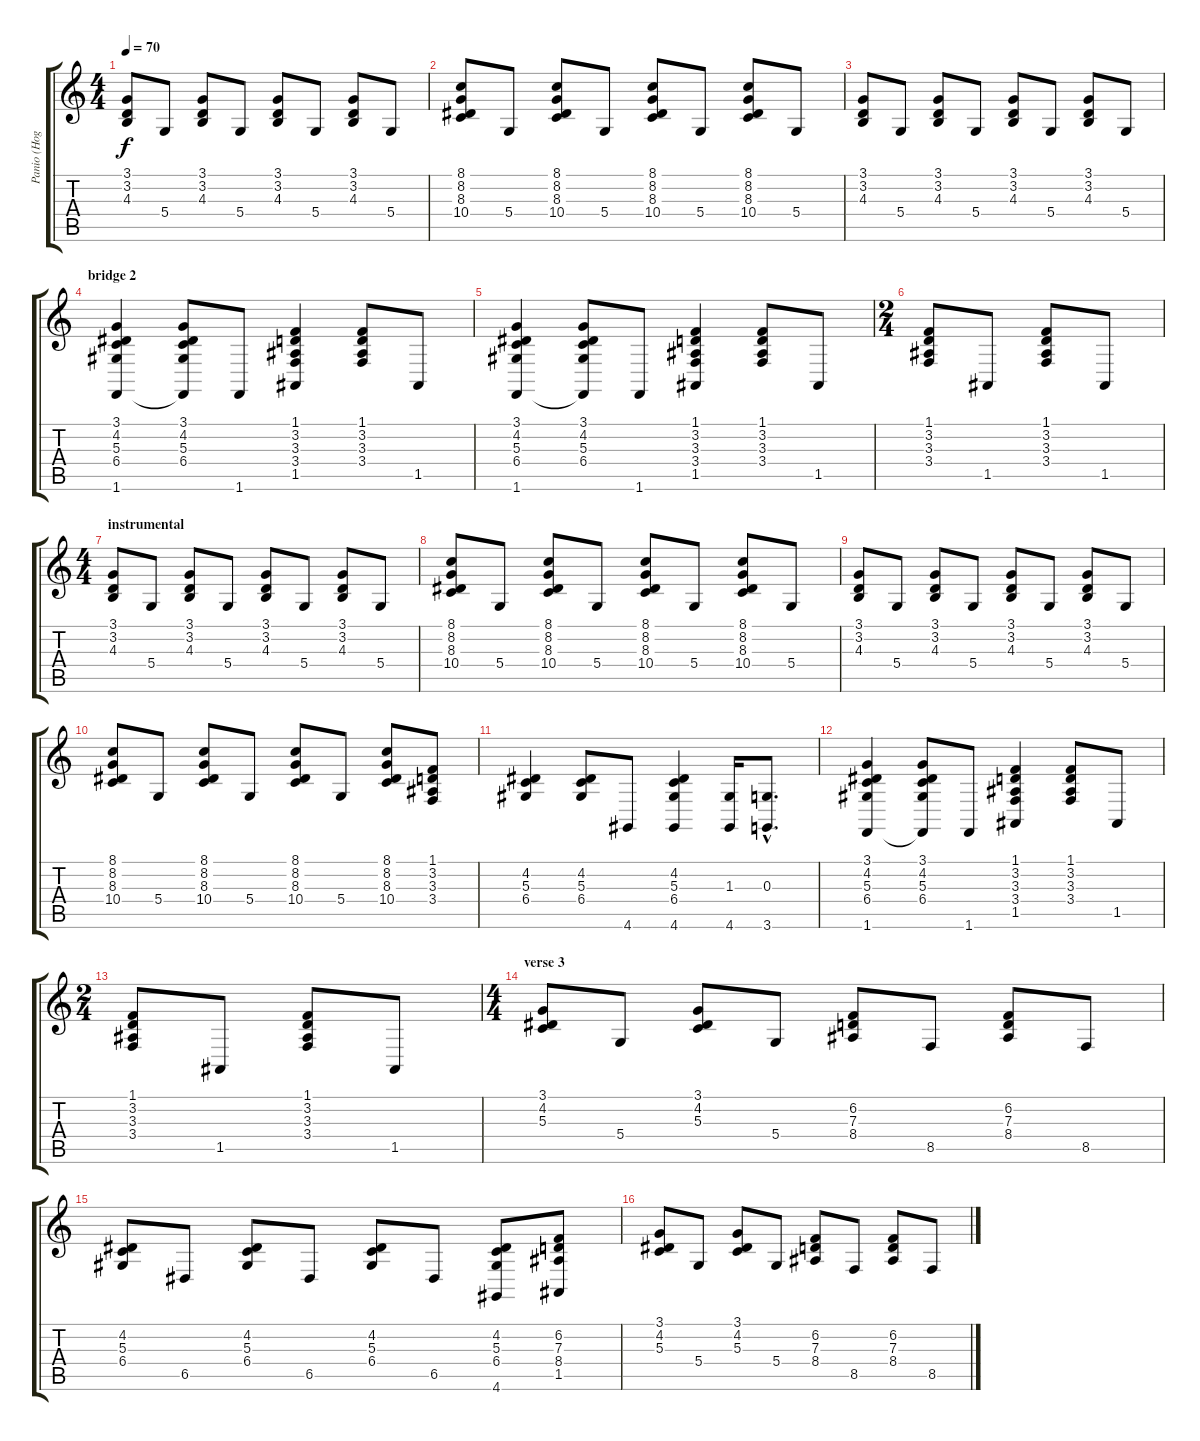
\track ("Panio (Hogson)" "Panio (Hog") {instrument honkytonkpiano}
\staff {score tabs}
\tuning (E4 B3 G3 D3 A2 E2) {hide}
\ts (4 4)
\tempo 70
\clef g2
\ks c
(3.1 3.2 4.3).8{dy f} 5.4.8 (3.1 3.2 4.3).8 5.4.8 (3.1 3.2 4.3).8 5.4.8 (3.1 3.2 4.3).8 5.4.8 |
(8.1 8.2 8.3 10.4).8 5.4.8 (8.1 8.2 8.3 10.4).8 5.4.8 (8.1 8.2 8.3 10.4).8 5.4.8 (8.1 8.2 8.3 10.4).8 5.4.8 |
(3.1 3.2 4.3).8 5.4.8 (3.1 3.2 4.3).8 5.4.8 (3.1 3.2 4.3).8 5.4.8 (3.1 3.2 4.3).8 5.4.8 |
\section ("" "bridge 2")
(3.1 4.2 5.3 6.4 1.6).4 (3.1 4.2 5.3 6.4 1.6{t}).8 1.6.8 (1.1 3.2 3.3 3.4 1.5).4 (1.1 3.2 3.3 3.4).8 1.5.8 |
(3.1 4.2 5.3 6.4 1.6).4 (3.1 4.2 5.3 6.4 1.6{t}).8 1.6.8 (1.1 3.2 3.3 3.4 1.5).4 (1.1 3.2 3.3 3.4).8 1.5.8 |
\ts (2 4)
(1.1 3.2 3.3 3.4).8 1.5.8 (1.1 3.2 3.3 3.4).8 1.5.8 |
\ts (4 4)
\section ("" "instrumental")
(3.1 3.2 4.3).8 5.4.8 (3.1 3.2 4.3).8 5.4.8 (3.1 3.2 4.3).8 5.4.8 (3.1 3.2 4.3).8 5.4.8 |
(8.1 8.2 8.3 10.4).8 5.4.8 (8.1 8.2 8.3 10.4).8 5.4.8 (8.1 8.2 8.3 10.4).8 5.4.8 (8.1 8.2 8.3 10.4).8 5.4.8 |
(3.1 3.2 4.3).8 5.4.8 (3.1 3.2 4.3).8 5.4.8 (3.1 3.2 4.3).8 5.4.8 (3.1 3.2 4.3).8 5.4.8 |
(8.1 8.2 8.3 10.4).8 5.4.8 (8.1 8.2 8.3 10.4).8 5.4.8 (8.1 8.2 8.3 10.4).8 5.4.8 (8.1 8.2 8.3 10.4).8 (1.1 3.2 3.3 3.4).8 |
(4.2 5.3 6.4).4 (4.2 5.3 6.4).8 4.6.8 (4.2 5.3 6.4 4.6).4 (1.3 4.6).16 (0.3{hac} 3.6{hac}).8{d} |
(3.1 4.2 5.3 6.4 1.6).4 (3.1 4.2 5.3 6.4 1.6{t}).8 1.6.8 (1.1 3.2 3.3 3.4 1.5).4 (1.1 3.2 3.3 3.4).8 1.5.8 |
\ts (2 4)
(1.1 3.2 3.3 3.4).8 1.5.8 (1.1 3.2 3.3 3.4).8 1.5.8 |
\ts (4 4)
\section ("" "verse 3")
(3.1 4.2 5.3).8 5.4.8 (3.1 4.2 5.3).8 5.4.8 (6.2 7.3 8.4).8 8.5.8 (6.2 7.3 8.4).8 8.5.8 |
(4.2 5.3 6.4).8 6.5.8 (4.2 5.3 6.4).8 6.5.8 (4.2 5.3 6.4).8 6.5.8 (4.2 5.3 6.4 4.6).8 (6.2 7.3 8.4 1.5).8 |
(3.1 4.2 5.3).8 5.4.8 (3.1 4.2 5.3).8 5.4.8 (6.2 7.3 8.4).8 8.5.8 (6.2 7.3 8.4).8 8.5.8
